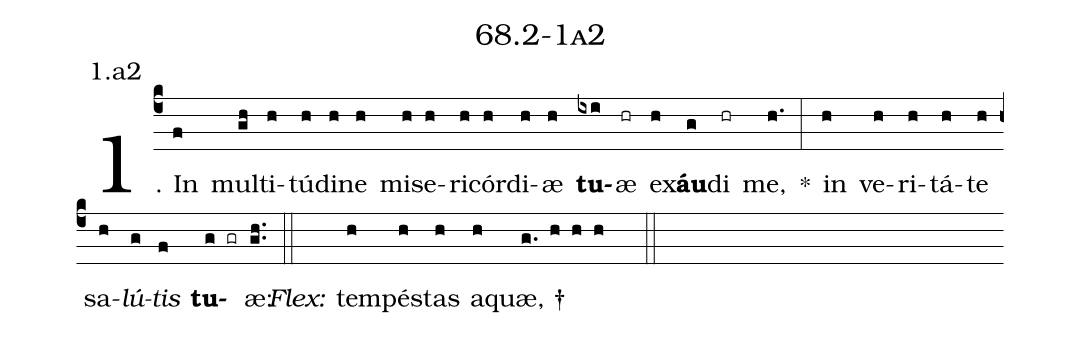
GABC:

name: 68.2-1a2;
annotation: 1.a2;
%%
(c4)1. In(f) mul(gh)ti(h)tú(h)di(h)ne(h) mi(h)se(h)ri(h)cór(h)di(h)æ(h) <b>tu</b>(ixi)æ(hr) ex(h)<b>áu</b>(g)di(hr) me,(h.) *(:) in(h) ve(h)ri(h)tá(h)te(h) sa(h)<i>lú</i>(g)<i>tis</i>(f) <b>tu</b>(g gr)æ:(gh..) (::)
<i>Flex:</i>()  tem(h)pés(h)tas(h) a(h)quæ, †(g. h h h  ::)

%E(h) u(h) o(g) u(f) a(g) e.(gh..) (::)
